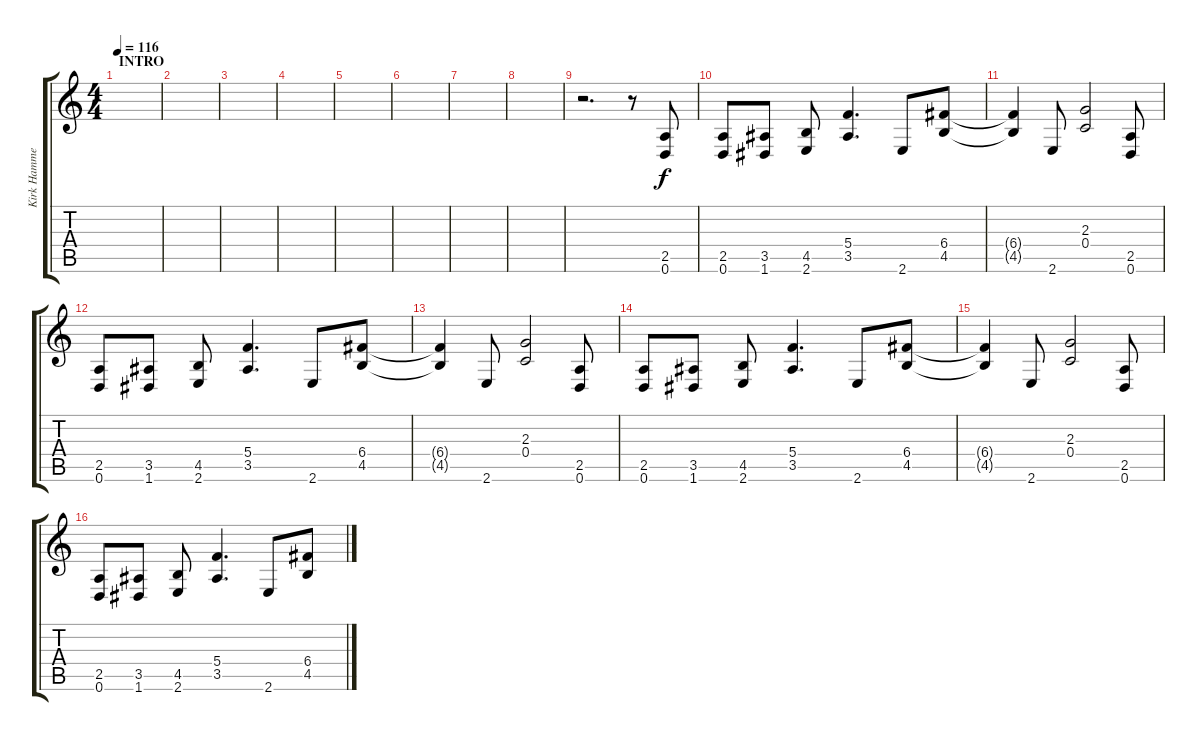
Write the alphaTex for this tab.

\track ("Kirk Hammet (Lead)" "Kirk Hamme") {instrument distortionguitar}
\staff {score tabs}
\tuning (D4 A3 F3 C3 G2 D2) {hide}
\ts (4 4)
\section ("" "INTRO")
\tempo 116
\clef g2
\ks c
|
|
|
|
|
|
|
|
r.2{d} r.8 (2.5 0.6).8 |
(2.5 0.6).8 (3.5 1.6).8 (4.5 2.6).8 (5.4 3.5).4{d} 2.6.8 (6.4 4.5).8 |
(6.4{t} 4.5{t}).4 2.6.8 (2.3 0.4).2 (2.5 0.6).8 |
(2.5 0.6).8 (3.5 1.6).8 (4.5 2.6).8 (5.4 3.5).4{d} 2.6.8 (6.4 4.5).8 |
(6.4{t} 4.5{t}).4 2.6.8 (2.3 0.4).2 (2.5 0.6).8 |
(2.5 0.6).8 (3.5 1.6).8 (4.5 2.6).8 (5.4 3.5).4{d} 2.6.8 (6.4 4.5).8 |
(6.4{t} 4.5{t}).4 2.6.8 (2.3 0.4).2 (2.5 0.6).8 |
(2.5 0.6).8 (3.5 1.6).8 (4.5 2.6).8 (5.4 3.5).4{d} 2.6.8 (6.4 4.5).8
